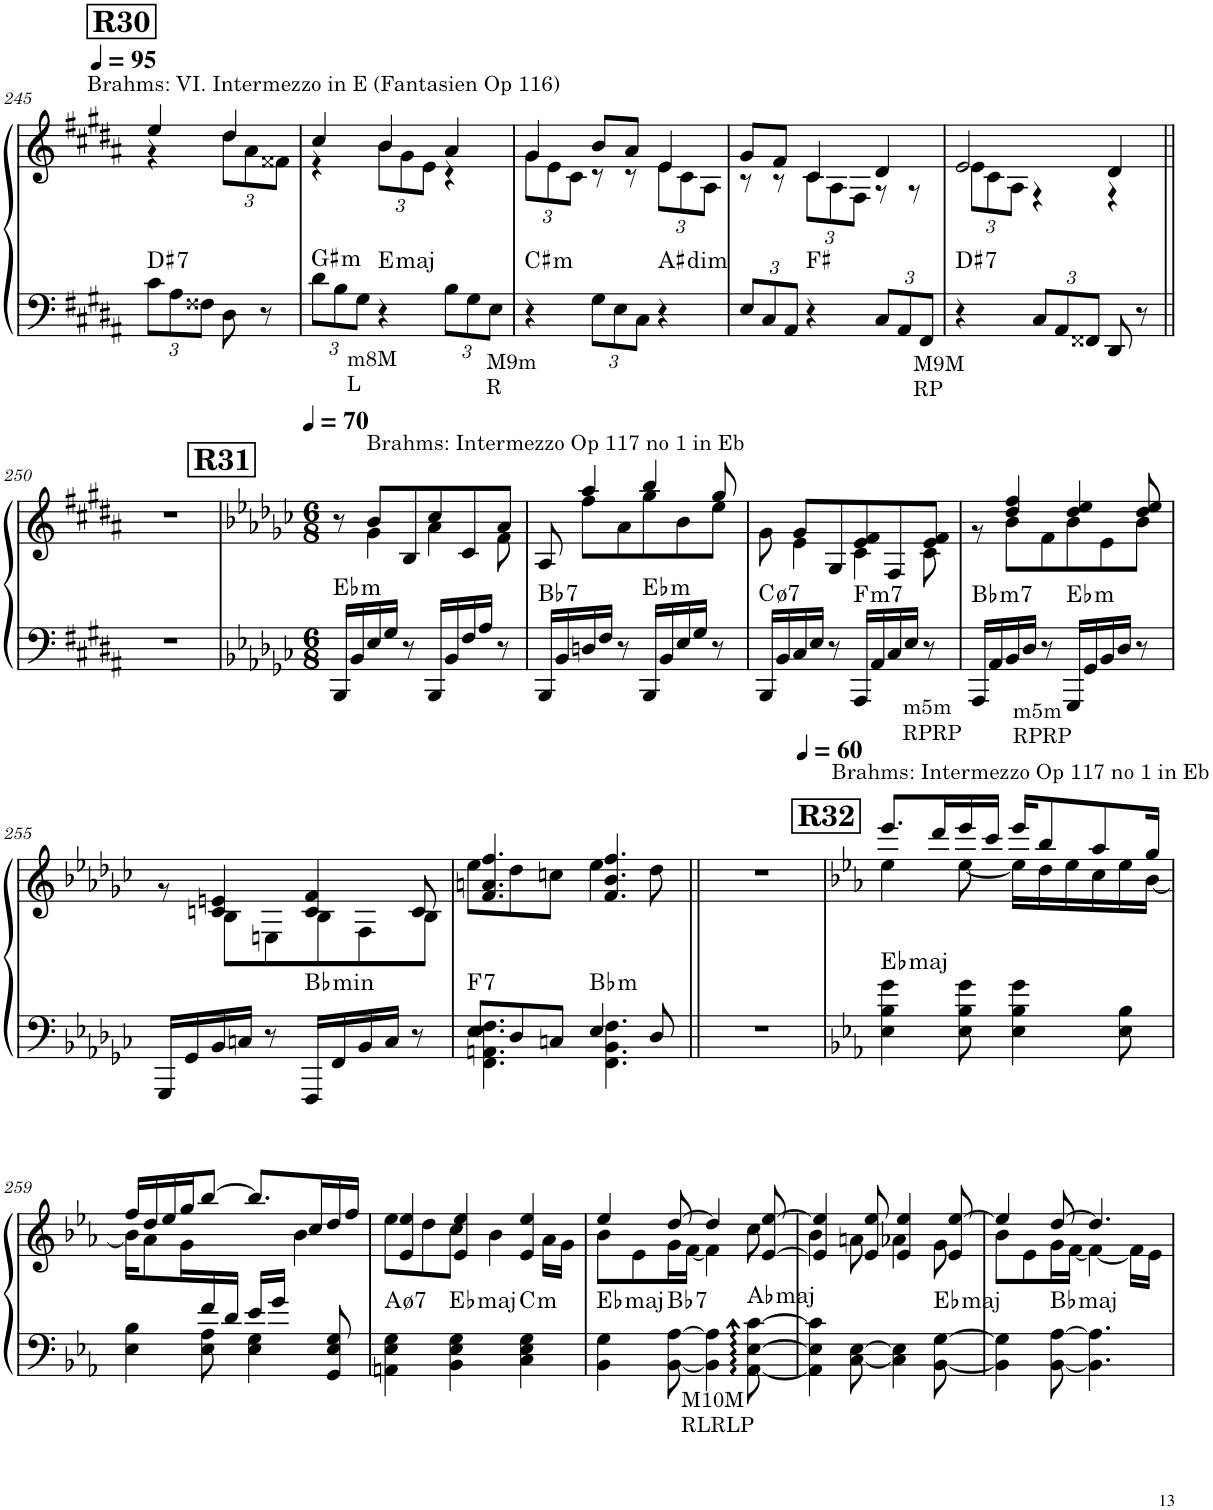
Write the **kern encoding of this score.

**kern	**kern	**harte
*part1	*part1	*part1
*staff2	*staff1	*
*I"Piano	*	*
*I'Pno.	*	*
!!LO:PB:g=z
*clefG2	*clefG2	*
*k[f#c#g#d#a#]	*k[f#c#g#d#a#]	*
*M3/4	*M3/4	*
*MM95	*MM95	*
*Xbrackettup	*	*
!!LO:REH:place=s1:a:B:cj:fs=14:t=R30
=245	=245	=245
*	*^	*
!	!LO:TX:a:t=Brahms&colon; VI. Intermezzo in E (Fantasien Op 116)	!	!LO:H:kt=7
12c#\L	4ee/	4r	D#:7
12A#\	.	.	.
12F##X\J	.	.	.
*	*	*Xbrackettup	*
8D#\	4dd#/	12dd#\L	.
.	.	12a#\	.
8r	.	.	.
.	.	12f##X\J	.
=246	=246	=246	=246
!	!	!	!LO:H:kt=m
12d#\L	4cc#/	4r	G#:min
12B\	.	.	.
12G#\J	.	.	.
!LO:TX:b:t=m8M	!	!	!
!LO:TX:b:t=L	!	!	!
!	!	!	!LO:H:kt=maj
4r	4b/	12b\L	E:maj
.	.	12g#\	.
.	.	12e\J	.
12B\L	4a#/	4r	.
12G#\	.	.	.
!LO:TX:b:t=M9m	!	!	!
!LO:TX:b:t=R	!	!	!
12E\J	.	.	.
=247	=247	=247	=247
!	!	!	!LO:H:kt=m
4r	4g#/	12g#\L	C#:min
.	.	12e\	.
.	.	12c#\J	.
12G#\L	8b/L	8r	.
12E\	.	.	.
.	8a#/J	8r	.
12C#\J	.	.	.
!	!	!	!LO:H:kt=dim
4r	4e/	12e\L	A#:dim
.	.	12c#\	.
.	.	12A#\J	.
=248	=248	=248	=248
12E/L	8g#/L	8r	.
12C#/	.	.	.
.	8f#/J	8r	.
12AA#/J	.	.	.
4r	4c#/	12c#\L	F#:maj
.	.	12A#\	.
.	.	12F#\J	.
12C#/L	4d#/	8r	.
12AA#/	.	.	.
.	.	8r	.
12FF#/J	.	.	.
=249	=249	=249	=249
!LO:TX:b:t=M9M	!	!	!
!LO:TX:b:t=RP	!	!	!
!	!	!	!LO:H:kt=7
4r	2e/	12e\L	D#:7
.	.	12c#\	.
.	.	12A#\J	.
12C#/L	.	4r	.
12AA#/	.	.	.
12FF##X/J	.	.	.
8DD#/	4d#/	4r	.
8r	.	.	.
*	*v	*v	*
!!LO:LB:g=z
=250||	=250||	=250||
2.r	2.r	.
=251	=251	=251
!!LO:REH:place=s1:a:B:cj:fs=14:t=R31
*k[b-e-a-d-g-c-]	*k[b-e-a-d-g-c-]	*
*M6/8	*M6/8	*
*	*MM70	*
*	*^	*
!	!	!	!LO:H:kt=m
16BBB-/LL	8r	8ryy	Eb:min
16BB-/	.	.	.
!	!LO:TX:a:t=Brahms&colon; Intermezzo Op 117 no 1 in Eb	!	!
16E-/	8b-/L	4g-\	.
16G-/JJ	.	.	.
8r	8B-/	.	.
16BBB-/LL	8cc-/	4a-\	.
16BB-/	.	.	.
16F/	8c-/	.	.
16A-/JJ	.	.	.
8r	8a-/J	8f\	.
=252	=252	=252	=252
!	!	!	!LO:H:kt=7
16BBB-/LL	8A-/	8ryy	Bb:7
16BB-/	.	.	.
16Dn/	4aa-/	8ff\L	.
16F/JJ	.	.	.
8r	.	8a-\	.
!	!	!	!LO:H:kt=m
16BBB-/LL	4bb-/	8gg-\	Eb:min
16BB-/	.	.	.
16E-/	.	8b-\	.
16G-/JJ	.	.	.
8r	8gg-/	8ee-\J	.
=253	=253	=253	=253
!	!	!	!LO:H:kt=7
16BBB-/LL	8ryy	8g-\	C:hdim7
16BB-/	.	.	.
16C-/	8g-/L	4e-\	.
16E-/JJ	.	.	.
8r	8G-/	.	.
!	!	!	!LO:H:kt=m7
16AAA-/LL	8e-/ 8f/	4c-\	F:min7
16AA-/	.	.	.
16C-/	8F/	.	.
16E-/JJ	.	.	.
8r	8e-/ 8f/J	8c-\	.
=254	=254	=254	=254
!LO:TX:b:t=m5m	!	!	!
!LO:TX:b:t=RPRP	!	!	!
!	!	!	!LO:H:kt=m7
16AAA-/LL	8ryy	8r	Bb:min7
16AA-/	.	.	.
16BB-/	4dd-/ 4ff/	8b-\L	.
16D-/JJ	.	.	.
8r	.	8f\	.
!LO:TX:b:t=m5m	!	!	!
!LO:TX:b:t=RPRP	!	!	!
!	!	!	!LO:H:kt=m
16GGG-/LL	4dd-/ 4ee-/	8b-\	Eb:min
16GG-/	.	.	.
16BB-/	.	8e-\	.
16D-/JJ	.	.	.
8r	8dd-/ 8ee-/	8b-\J	.
!!LO:LB:g=z	!!
=255	=255	=255	=255
16GGG-/LL	8ryy	8r	.
16GG-/	.	.	.
16BB-/	4cn/ 4en/	8B-\L	.
16Cn/JJ	.	.	.
8r	.	8En\	.
!	!	!	!LO:H:kt=min
16FFF/LL	4c/ 4f/	8B-\	Bb:min
16FF/	.	.	.
16BB-/	.	8F\	.
16C/JJ	.	.	.
8r	8c/	8B-\J	.
=256	=256	=256	=256
*^	*	*	*
!	!	!	!	!LO:H:kt=7
8E-/L	4.FF\ 4.AAn\ 4.E-\ 4.F\	4.f/ 4.an/ 4.ff/	8ee-\L	F:7
8D-/	.	.	8dd-\	.
8Cn/J	.	.	8ccn\J	.
!	!	!	!	!LO:H:kt=m
4E-/	4.FF\ 4.BB-\ 4.F\	4.f/ 4.b-/ 4.ff/	4ee-\	Bb:min
8D-/	.	.	8dd-\	.
*v	*v	*	*	*
*	*v	*v	*
=257||	=257||	=257||
2.r	2.r	.
=258	=258	=258
!!LO:REH:place=s1:a:B:cj:fs=14:t=R32
*k[b-e-a-]	*k[b-e-a-]	*
*	*MM60	*
*	*^	*
!	!LO:TX:a:t=Brahms&colon; Intermezzo Op 117 no 1 in Eb	!	!LO:H:kt=maj
4E-\ 4B-\ 4g\	8.eee-/L	4ee-\	Eb:maj
.	16ddd/L	.	.
8E-\ 8B-\ 8g\	16eee-/	[8ee-\	.
.	16ccc/JJ	.	.
4E-\ 4B-\ 4g\	16eee-/KL	16ee-\LL]	.
.	8bb-/	16dd\	.
.	.	16ee-\	.
.	8aa-/	16cc\	.
8E-\ 8B-\	.	16ee-\	.
.	16gg/Jk	[16b-\JJ	.
!!LO:LB:g=z	!!
=259	=259	=259	=259
*^	*	*	*
4ryy	4E-\ 4B-\	16ff/LL	16b-\KL]	.
.	.	16dd/	8a-\	.
.	.	16ee-/	.	.
.	.	16gg/J	16g\L	.
16f/	8E-\ 8A-\	[8bb-/J	4ryy	.
16d/JJ	.	.	.	.
16e-/LL	4E-\ 4G\	8.bb-/L]	.	.
16g/JJ	.	.	.	.
4ryy	.	.	4b-\	.
.	.	16cc/L	.	.
.	8GG/ 8E-/ 8G/	16dd/	.	.
.	.	16ff/JJ	.	.
*v	*v	*	*	*
=260	=260	=260	=260
!	!	!	!LO:H:kt=7
4AAn\ 4E-\ 4G\	4e-/ 4ee-/	8ee-\L	A:hdim7
.	.	8dd\	.
!	!	!	!LO:H:kt=maj
4BB-\ 4E-\ 4G\	4e-/ 4ee-/	8cc\J	Eb:maj
.	.	4b-\	.
!	!	!	!LO:H:kt=m
4C\ 4E-\ 4G\	4e-/ 4ee-/	.	C:min
.	.	16a-\LL	.
.	.	16g\JJ	.
=261	=261	=261	=261
!	!	!	!LO:H:kt=maj
4BB-\ 4G\	4ee-/	8b-\L	Eb:maj
.	.	8e-\	.
!	!	!	!LO:H:kt=7
[8BB-\ [8A-\	[8dd/	16g\L	Bb:7
.	.	[16f\JJ	.
4BB-\] 4A-\]	4dd/]	4f\]	.
!LO:TX:b:t=M10M	!	!	!
!LO:TX:b:t=RLRLP	!	!	!
!	!	!	!LO:H:kt=maj
[8AA-\ [8E-\ [8c\	[8e-/ [8ee-/	8cc\	Ab:maj
=262	=262	=262	=262
4AA-\] 4E-\] 4c\]	4e-/] 4ee-/]	4b-\	.
[8C\ [8E-\	8e-/ 8ee-/	8an\	.
4C\] 4E-\]	4e-/ 4ee-/	4a-X\	.
!	!	!	!LO:H:kt=maj
[8BB-\ [8G\	8e-/ [8ee-/	8g\	Eb:maj
=263	=263	=263	=263
4BB-\] 4G\]	4ee-/]	8b-\L	.
.	.	8e-\	.
!	!	!	!LO:H:kt=maj
[8BB-\ [8A-\	[8dd/	16g\L	Bb:maj
.	.	[16f\JJ	.
4.BB-\] 4.A-\]	4.dd/]	4f\_	.
.	.	16f\LL]	.
.	.	16e-\JJ	.
*	*v	*v	*
=	=	=
*-	*-	*-
